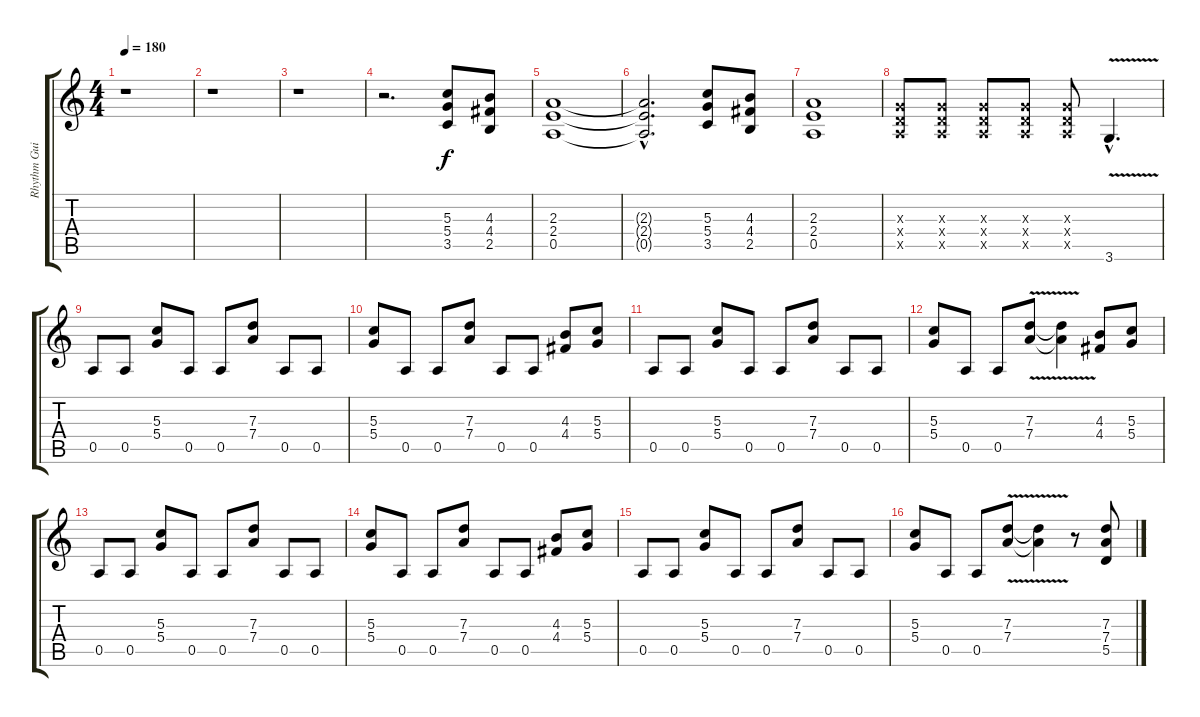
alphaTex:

\track ("Rhythm Guitar 2" "Rhythm Gui") {instrument distortionguitar}
\staff {score tabs}
\tuning (E4 B3 G3 D3 A2 E2) {hide}
\ts (4 4)
\tempo 180
\clef g2
\ks c
r.1{dy f instrument distortionguitar} |
r.1 |
r.1 |
r.2{d} (5.3 5.4 3.5).8 (4.3 4.4 2.5).8 |
(2.3 2.4 0.5).1 |
(2.3{hac t} 2.4{hac t} 0.5{hac t}).2{d} (5.3 5.4 3.5).8 (4.3 4.4 2.5).8 |
(2.3 2.4 0.5).1 |
(0.3{x} 0.4{x} 0.5{x}).8 (0.3{x} 0.4{x} 0.5{x}).8 (0.3{x} 0.4{x} 0.5{x}).8 (0.3{x} 0.4{x} 0.5{x}).8 (0.3{x} 0.4{x} 0.5{x}).8 3.6{v hac}.4{d} |
0.5.8 0.5.8 (5.3 5.4).8 0.5.8 0.5.8 (7.3 7.4).8 0.5.8 0.5.8 |
(5.3 5.4).8 0.5.8 0.5.8 (7.3 7.4).8 0.5.8 0.5.8 (4.3 4.4).8 (5.3 5.4).8 |
0.5.8 0.5.8 (5.3 5.4).8 0.5.8 0.5.8 (7.3 7.4).8 0.5.8 0.5.8 |
(5.3 5.4).8 0.5.8 0.5.8 (7.3 7.4{v}).8 (7.3{t} 7.4{t}).4 (4.3 4.4).8 (5.3 5.4).8 |
0.5.8 0.5.8 (5.3 5.4).8 0.5.8 0.5.8 (7.3 7.4).8 0.5.8 0.5.8 |
(5.3 5.4).8 0.5.8 0.5.8 (7.3 7.4).8 0.5.8 0.5.8 (4.3 4.4).8 (5.3 5.4).8 |
0.5.8 0.5.8 (5.3 5.4).8 0.5.8 0.5.8 (7.3 7.4).8 0.5.8 0.5.8 |
(5.3 5.4).8 0.5.8 0.5.8 (7.3 7.4{v}).8 (7.3{t} 7.4{t}).4 r.8 (7.3 7.4 5.5).8
